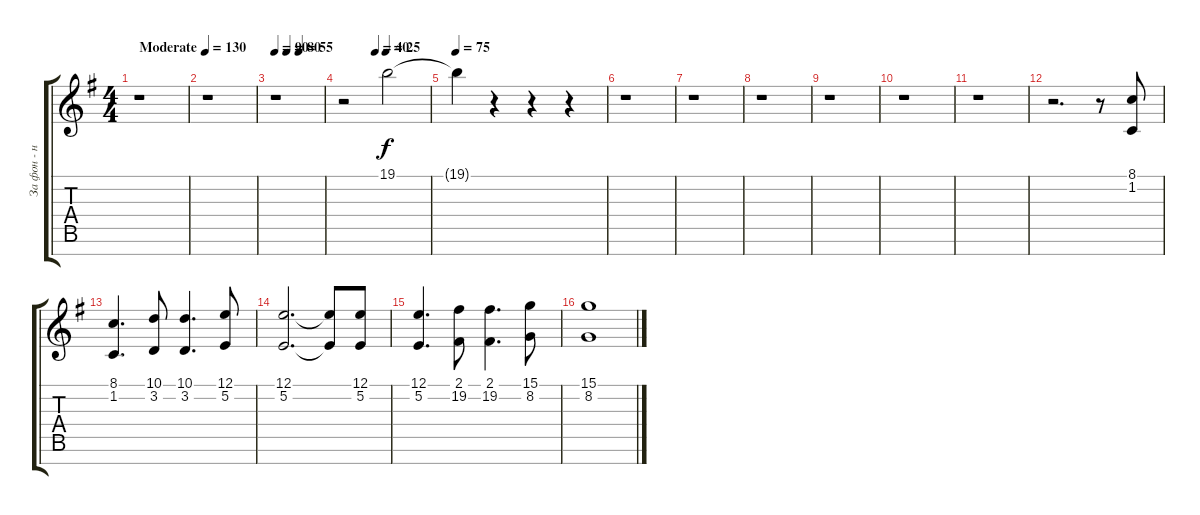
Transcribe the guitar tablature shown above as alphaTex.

\track ("За фон - нет :-\\" "За фон - н") {instrument stringensemble1}
\staff {score tabs}
\tuning (E4 B3 G3 D3 A2 E2 B1) {hide}
\ts (4 4)
\tempo (130 "Moderate")
\tempo 140
\tempo (130 "Moderate")
\clef g2
\ks g
r.1{dy f volume 1 instrument stringensemble1} |
r.1 |
\tempo 90
\tempo (80 0.25)
\tempo (55 0.5)
r.1 |
\tempo (25 0.5)
\tempo (40 0.375)
r.2 19.1.2{volume 9} |
\tempo 75
19.1{t}.4 r.4 r.4 r.4 |
r.1 |
r.1 |
r.1 |
r.1 |
r.1 |
r.1 |
r.2{d} r.8 (8.1 1.2).8 |
(8.1 1.2).4{d} (10.1 3.2).8 (10.1 3.2).4{d} (12.1 5.2).8 |
(12.1 5.2).2{d} (12.1{t} 5.2{t}).8 (12.1 5.2).8 |
(12.1 5.2).4{d} (2.1 19.2).8 (2.1 19.2).4{d} (15.1 8.2).8 |
(15.1 8.2).1
